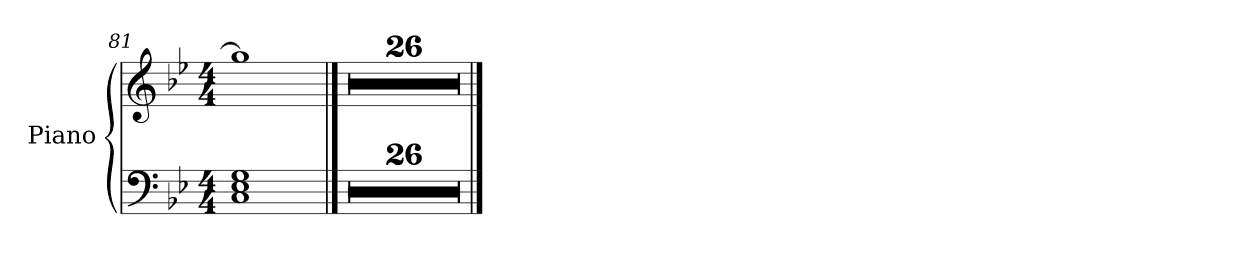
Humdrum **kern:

**kern	**kern
*part1	*part1
*staff2	*staff1
*I"Piano	*
*I'Pno.	*
*clefF4	*clefG2
*k[b-e-]	*k[b-e-]
*M4/4	*M4/4
=81	=81
1C 1E- 1G	1gg]
==82	==82
1r	1r
=83	=83
1r	1r
=84	=84
1r	1r
!!LO:LB:g=z
=85	=85
1r	1r
=86	=86
1r	1r
=87	=87
1r	1r
=88	=88
1r	1r
=89	=89
1r	1r
=90	=90
1r	1r
=91	=91
1r	1r
=92	=92
1r	1r
=93	=93
1r	1r
=94	=94
1r	1r
=95	=95
1r	1r
=96	=96
1r	1r
=97	=97
1r	1r
=98	=98
1r	1r
=99	=99
1r	1r
=100	=100
1r	1r
=101	=101
1r	1r
=102	=102
1r	1r
!!LO:PB:g=z
=103	=103
1r	1r
=104	=104
1r	1r
=105	=105
1r	1r
=106	=106
1r	1r
=107	=107
1r	1r
==	==
*-	*-
